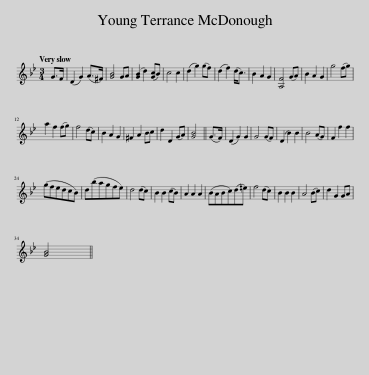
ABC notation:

X:1
L:1/8
Q:1/4=120
M:3/4
I:linebreak $
K:Gmin
V:1 treble
V:1
 G>F | (D2 G2) (A>^F) | [GB]4 GA | ([GB]2 d2) ([Gc]B) | c4 c2 | %5
 (d2 g2) (gf) | (d2 f2) (d<c) | B2 A2 G2 | [A,F]4 (GA) | B2 A2 G2 | %10
 g4 (fg) |$ a2 f2 (fg) | f4 (dc) | B2 A2 G2 | ^F2 A2 Bc | %15
 d2 D2 (GA) | [GB]4 || (G>F) | (D2 G2) G2 | G4 (GF) | %20
 (D2 B2) B2 | B4 (AG) | F2 f2 f2 |$ (gfedcB) | d(bagfe) | %25
 d4 (dc) | B2 B2 (cB) | A2 A2 A2 | (BABc)(d=e) | f4 (dc) | %30
 B2 B2 B2 | A4 (Bc) | d2 G2 GA |$ [GB]4 || %34
